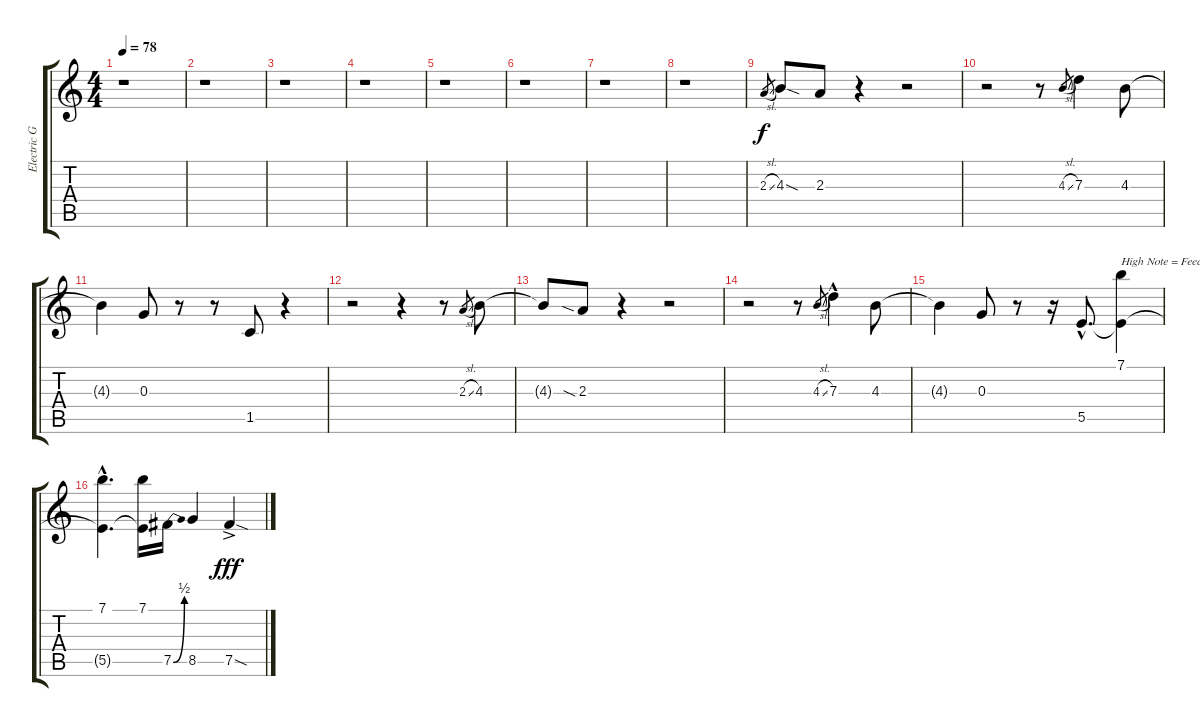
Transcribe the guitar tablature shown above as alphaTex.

\track ("Electric Guitar  1 (distortion)" "Electric G") {instrument distortionguitar}
\staff {score tabs}
\tuning (E4 B3 G3 E3 B2 E2) {hide}
\ts (4 4)
\tempo 78
\clef g2
\ks c
r.1{dy f} |
r.1 |
r.1 |
r.1 |
r.1 |
r.1 |
r.1 |
r.1 |
2.3{sl}.8{gr} 4.3{sod}.8 2.3.8 r.4 r.2 |
r.2 r.8 4.3{sl}.8{gr} 7.3.4 4.3.8 |
4.3{t}.4 0.3.8 r.8 r.8 1.5.8 r.4 |
r.2 r.4 r.8 2.3{sl}.8{gr} 4.3.8 |
4.3{t}.8 2.3{sia}.8 r.4 r.2 |
r.2 r.8 4.3{sl}.8{gr} 7.3{hac}.4 4.3.8 |
4.3{t}.4 0.3.8 r.8 r.16 5.5{hac}.8{d} (7.1 5.5{t}).4{txt "High Note = Feedback"} |
(7.1{hac} 5.5{hac t}).4{d} (7.1 5.5{t}).16 7.5{be (bend 0 0 60 2)}.16 8.5.4 7.5{sod ac}.4{dy fff}
